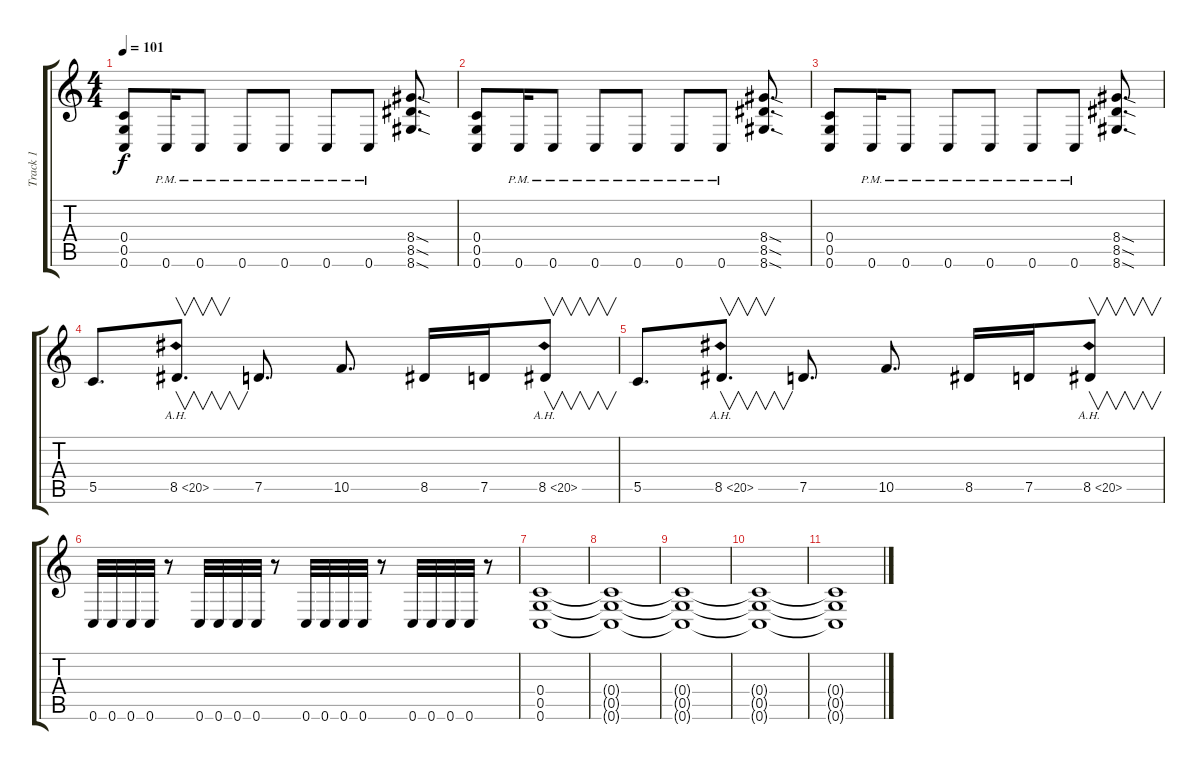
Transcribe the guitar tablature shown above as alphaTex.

\track ("Track 1" "Track 1") {instrument distortionguitar}
\staff {score tabs}
\tuning (D4 A3 F3 C3 G2 C2) {hide}
\ts (4 4)
\tempo 101
\clef g2
\ks c
(0.4 0.5 0.6).8{dy f} 0.6{pm}.16 0.6{pm}.8 0.6{pm}.8 0.6{pm}.8 0.6{pm}.8 0.6{pm}.8 (8.4{sod} 8.5{sod} 8.6{sod}).8{d} |
(0.4 0.5 0.6).8 0.6{pm}.16 0.6{pm}.8 0.6{pm}.8 0.6{pm}.8 0.6{pm}.8 0.6{pm}.8 (8.4{sod} 8.5{sod} 8.6{sod}).8{d} |
(0.4 0.5 0.6).8 0.6{pm}.16 0.6{pm}.8 0.6{pm}.8 0.6{pm}.8 0.6{pm}.8 0.6{pm}.8 (8.4{sod} 8.5{sod} 8.6{sod}).8{d} |
5.5.8{d} 8.5{ah 12}.8{v d} 7.5.8{d} 10.5.8{d} 8.5.16 7.5.16 8.5{ah 12}.8{v} |
5.5.8{d} 8.5{ah 12}.8{v d} 7.5.8{d} 10.5.8{d} 8.5.16 7.5.16 8.5{ah 12}.8{v} |
0.6.32 0.6.32 0.6.32 0.6.32 r.8 0.6.32 0.6.32 0.6.32 0.6.32 r.8 0.6.32 0.6.32 0.6.32 0.6.32 r.8 0.6.32 0.6.32 0.6.32 0.6.32 r.8 |
(0.4 0.5 0.6).1 |
(0.4{t} 0.5{t} 0.6{t}).1{volume 0} |
(0.4{t} 0.5{t} 0.6{t}).1 |
(0.4{t} 0.5{t} 0.6{t}).1 |
(0.4{t} 0.5{t} 0.6{t}).1
